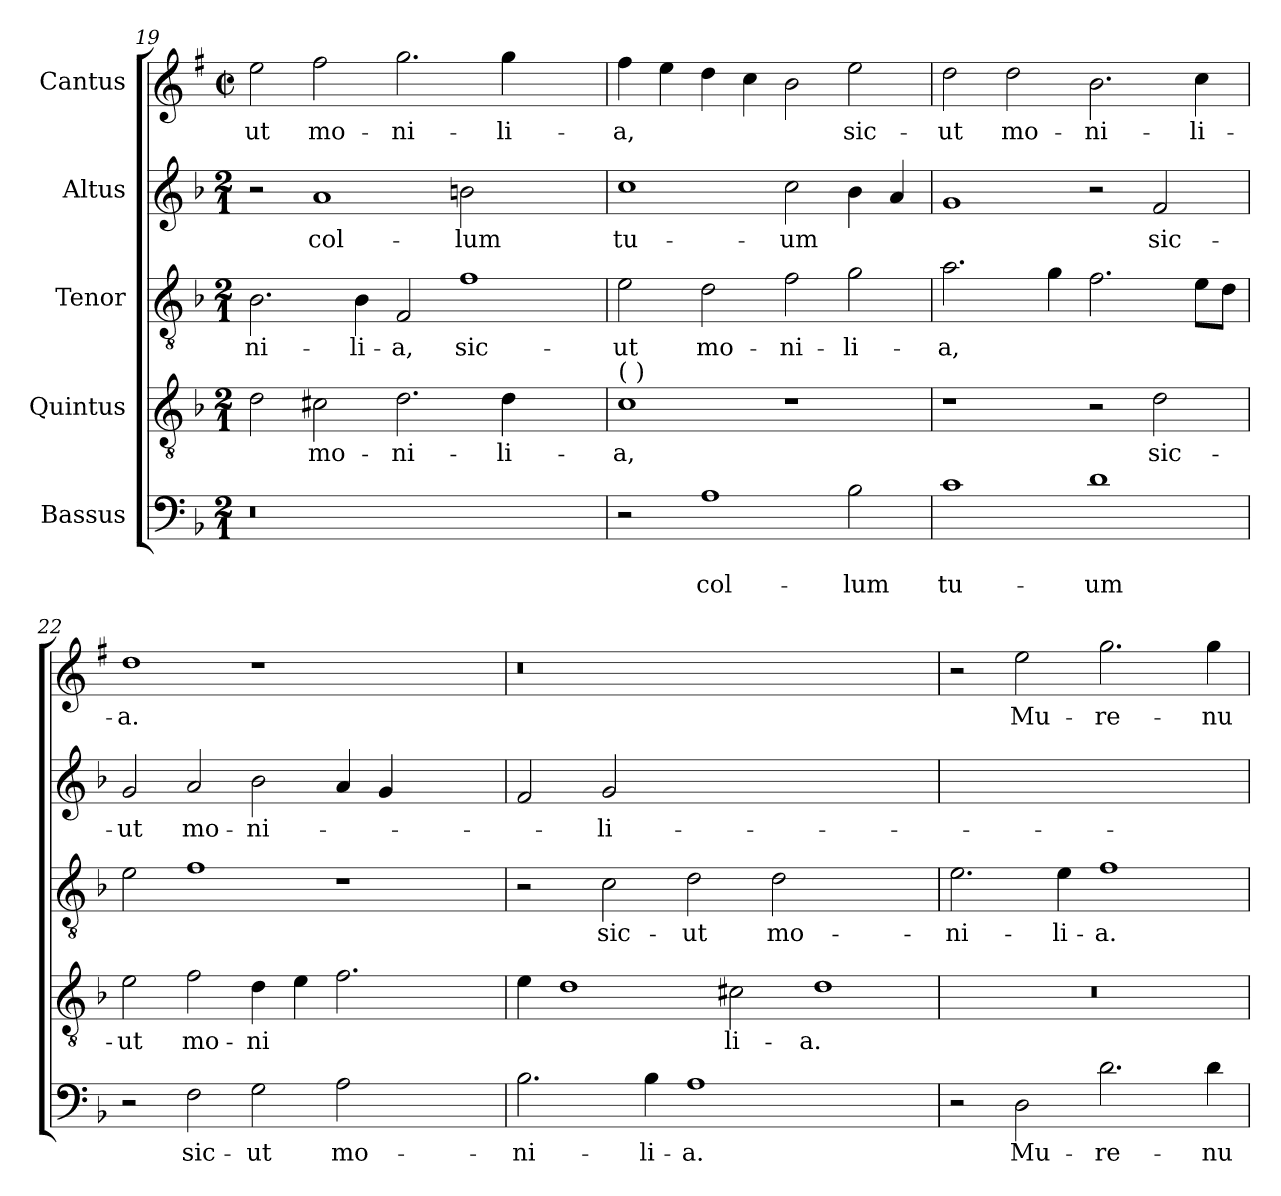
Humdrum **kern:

**kern	**text	**text	**kern	**text	**kern	**text	**kern	**text	**kern	**text
*part5	*part5	*part5	*part4	*part4	*part3	*part3	*part2	*part2	*part1	*part1
*staff5	*staff5	*staff5	*staff4	*staff4	*staff3	*staff3	*staff2	*staff2	*staff1	*staff1
*I"Bassus	*	*	*I"Quintus	*	*I"Tenor	*	*I"Altus	*	*I"Cantus	*
!!LO:LB:g=z
*clefF4	*	*	*clefGv2	*	*clefGv2	*	*clefG2	*	*clefG2	*
*	*	*	*	*	*	*	*	*	*ITrd1c2	*
*k[b-]	*	*	*k[b-]	*	*k[b-]	*	*k[b-]	*	*k[b-]	*
*F:	*	*	*F:	*	*F:	*	*F:	*	*F:	*
*M2/1	*	*	*M2/1	*	*M2/1	*	*M2/1	*	*M4/2	*
*	*	*	*	*	*	*	*	*	*met(c|)	*
=19	=19	=19	=19	=19	=19	=19	=19	=19	=19	=19
!	!	!	!	!	!	!LO:LY:b	!	!	!	!LO:LY:b
0r	.	.	2d	.	2.B-	-ni-	2r	.	2dd	-ut
!	!	!	!	!LO:LY:b	!	!	!	!LO:LY:b	!	!LO:LY:b
.	.	.	2c#	mo-	.	.	1a	col-	2ee	mo-
!	!	!	!	!	!	!LO:LY:b	!	!	!	!
.	.	.	.	.	4B-	-li-	.	.	.	.
!	!	!	!	!LO:LY:b	!	!LO:LY:b	!	!	!	!LO:LY:b
.	.	.	2.d	-ni-	2F	-a,	.	.	2.ff	-ni-
!	!	!	!	!	!	!LO:LY:b	!	!LO:LY:b	!	!
.	.	.	.	.	1f	sic-	2b	-lum	.	.
!	!	!	!	!LO:LY:b	!	!	!	!	!	!LO:LY:b
.	.	.	4d	-li-	.	.	.	.	4ff	-li-
2ryy	.	.	2ryy	.	.	.	2ryy	.	2ryy	.
=20	=20	=20	=20	=20	=20	=20	=20	=20	=20	=20
!	!	!	!LO:TX:a:t=(  )	!	!	!	!	!	!	!
!	!	!	!	!LO:LY:b	!	!LO:LY:b	!	!LO:LY:b	!	!LO:LY:b
2r	.	.	1c	-a,	2e	-ut	1cc	tu-	4ee	-a,
.	.	.	.	.	.	.	.	.	4dd	.
!	!	!LO:LY:b	!	!	!	!LO:LY:b	!	!	!	!
1A	.	col-	.	.	2d	mo-	.	.	4cc	.
.	.	.	.	.	.	.	.	.	4b-	.
!	!	!	!	!	!	!LO:LY:b	!	!LO:LY:b	!	!
.	.	.	1r	.	2f	-ni-	2cc	-um	2a	.
!	!	!LO:LY:b	!	!	!	!LO:LY:b	!	!	!	!LO:LY:b
2B-	.	-lum	.	.	2g	-li-	4b-	.	2dd	sic-
.	.	.	.	.	.	.	4a	.	.	.
=21	=21	=21	=21	=21	=21	=21	=21	=21	=21	=21
!	!	!LO:LY:b	!	!	!	!LO:LY:b	!	!	!	!LO:LY:b
1c	.	tu-	1r	.	2.a	-a,	1g	.	2cc	-ut
!	!	!	!	!	!	!	!	!	!	!LO:LY:b
.	.	.	.	.	.	.	.	.	2cc	mo-
.	.	.	.	.	4g	.	.	.	.	.
!	!	!LO:LY:b	!	!	!	!	!	!	!	!LO:LY:b
1d	.	-um	2r	.	2.f	.	2r	.	2.a	-ni-
!	!	!	!	!LO:LY:b	!	!	!	!LO:LY:b	!	!
.	.	.	2d	sic-	.	.	2f	sic-	.	.
!	!	!	!	!	!	!	!	!	!	!LO:LY:b
.	.	.	.	.	8eL	.	.	.	4b-	-li-
.	.	.	.	.	8dJ	.	.	.	.	.
=22	=22	=22	=22	=22	=22	=22	=22	=22	=22	=22
!	!	!	!	!LO:LY:b	!	!	!	!LO:LY:b	!	!LO:LY:b
2r	.	.	2e	-ut	2e	.	2g	-ut	1cc	-a.
!	!LO:LY:b	!	!	!LO:LY:b	!	!	!	!LO:LY:b	!	!
2F	sic-	.	2f	mo-	1f	.	2a	mo-	.	.
!	!LO:LY:b	!	!	!LO:LY:b	!	!	!	!LO:LY:b	!	!
2G	-ut	.	4d	-ni	.	.	2b-	-ni-	1r	.
.	.	.	4e	.	.	.	.	.	.	.
!	!LO:LY:b	!	!	!	!	!	!	!	!	!
2A	mo-	.	2.f	.	1r	.	4a	.	.	.
.	.	.	.	.	.	.	4g	.	.	.
2ryy	.	.	.	.	.	.	2ryy	.	2ryy	.
.	.	.	4ryy	.	.	.	.	.	.	.
=23	=23	=23	=23	=23	=23	=23	=23	=23	=23	=23
!	!LO:LY:b	!	!	!	!	!	!	!	!	!
2.B-	-ni-	.	4e	.	2r	.	2f	.	0r	.
.	.	.	1d	.	.	.	.	.	.	.
!	!	!	!	!	!	!LO:LY:b	!	!LO:LY:b	!	!
.	.	.	.	.	2c	sic-	2g	-li-	.	.
!	!LO:LY:b	!	!	!	!	!	!	!	!	!
4B-	-li-	.	.	.	.	.	.	.	.	.
!	!LO:LY:b	!	!	!	!	!LO:LY:b	!	!LO:LY:b	!	!
1A	-a.	.	.	.	2d	-ut	[1ayy	-a.	.	.
!	!	!	!	!LO:LY:b	!	!	!	!	!	!
.	.	.	2c#X	li-	.	.	.	.	.	.
!	!	!	!	!	!	!LO:LY:b	!	!	!	!
.	.	.	.	.	2d	mo-	.	.	.	.
!	!	!	!	!LO:LY:b	!	!	!	!	!	!
.	.	.	1d	-a.	.	.	.	.	.	.
2.ryy	.	.	.	.	2.ryy	.	2.ryy	.	2.ryy	.
=24	=24	=24	=24	=24	=24	=24	=24	=24	=24	=24
!	!	!	!	!	!	!LO:LY:b	!	!	!	!
2r	.	.	0r	.	2.e	-ni-	1.ayy_	.	2r	.
!	!LO:LY:b	!	!	!	!	!	!	!	!	!LO:LY:b
2D	Mu-	.	.	.	.	.	.	.	2dd	Mu-
!	!	!	!	!	!	!LO:LY:b	!	!	!	!
.	.	.	.	.	4e	-li-	.	.	.	.
!	!LO:LY:b	!	!	!	!	!LO:LY:b	!	!	!	!LO:LY:b
2.d	-re-	.	.	.	1f	-a.	.	.	2.ff	-re-
.	.	.	.	.	.	.	2ayy]	.	.	.
!	!LO:LY:b	!	!	!	!	!	!	!	!	!LO:LY:b
4d	-nu-	.	.	.	.	.	.	.	4ff	-nu-
=	=	=	=	=	=	=	=	=	=	=
*-	*-	*-	*-	*-	*-	*-	*-	*-	*-	*-
